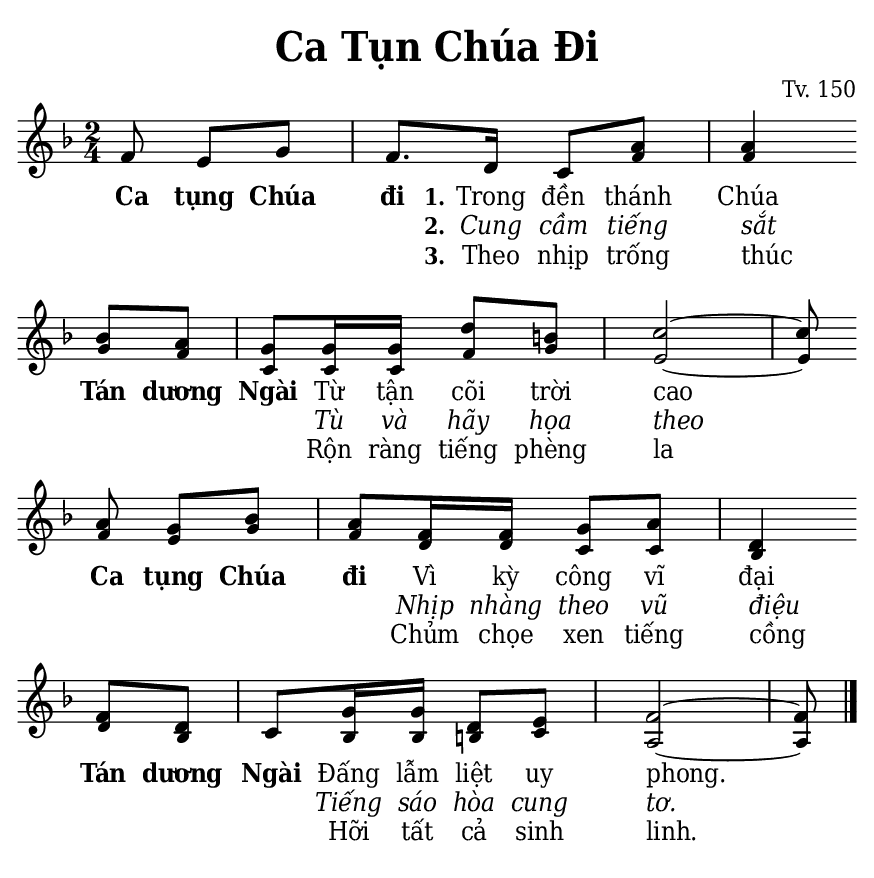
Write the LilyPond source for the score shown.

% Cài đặt chung\
\version "2.22.1"
\include "english.ly"

\header {
  title = \markup { \fontsize #1 "Ca Tụn Chúa Đi" }
  composer = "Tv. 150"
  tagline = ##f
}

% Nhạc phiên khúc
nhacPhienKhucSop = \relative c' {
  \partial 4. f8 e g |
  f8. d16 c8 a' |
  a4 \bar "" \break
  
  bf8 a |
  g g16 g d'8 b! |
  c2 ~ |
  c8 \bar "" \break
  a g bf |
  a f16 f g8 a |
  d,4 \bar "" \break
  
  f8 d |
  c g'16 g d8 e |
  f2 ~ |
  f8 \bar "|."
}

nhacPhienKhucAlto = \relative c' {
  f8 e g |
  f8. d16 c8 f |
  f4 g8 f |
  c c16 c f8 g |
  e2 ~ |
  e8 f e g |
  f d16 d c8 c |
  bf4 d8 bf |
  c bf16 bf b!8 c |
  a2 ~ |
  a8
}

% Lời phiên khúc
loiPhienKhucSop = \lyrics {
  <<
    {
      \override Lyrics.LyricText.font-series = #'bold
      Ca tụng Chúa đi
      \revert Lyrics.LyricText.font-series
      \set stanza = "1."
      Trong đền thánh Chúa
      \override Lyrics.LyricText.font-series = #'bold
      Tán dương Ngài
      \revert Lyrics.LyricText.font-series
      Từ tận cõi trời cao
      \override Lyrics.LyricText.font-series = #'bold
      Ca tụng Chúa đi
      \revert Lyrics.LyricText.font-series
      Vì kỳ công vĩ đại
      \override Lyrics.LyricText.font-series = #'bold
      Tán dương Ngài
      \revert Lyrics.LyricText.font-series
      Đấng lẫm liệt uy phong.
    }
    \new Lyrics {
	    \set associatedVoice = "beSop"
	    \repeat unfold 4 { _ }
	    \set stanza = "2."
      \override Lyrics.LyricText.font-shape = #'italic
	    Cung cầm tiếng sắt
	    \repeat unfold 3 { _ }
	    Tù và hãy họa theo
	    \repeat unfold 4 { _ }
	    Nhịp nhàng theo vũ điệu
	    \repeat unfold 3 { _ }
	    Tiếng sáo hòa cung tơ.
    }
    \new Lyrics {
	    \set associatedVoice = "beSop"
	    \repeat unfold 4 { _ }
	    \set stanza = "3."
	    Theo nhịp trống thúc
	    \repeat unfold 3 { _ }
	    Rộn ràng tiếng phèng la
	    \repeat unfold 4 { _ }
	    Chủm chọe xen tiếng cồng
	    \repeat unfold 3 { _ }
	    Hỡi tất cả sinh linh.
    }
  >>
}

% Dàn trang
\paper {
  #(set-paper-size "a5")
  top-margin = 3\mm
  bottom-margin = 3\mm
  left-margin = 3\mm
  right-margin = 3\mm
  indent = #0
  #(define fonts
	 (make-pango-font-tree "Deja Vu Serif Condensed"
	 		       "Deja Vu Serif Condensed"
			       "Deja Vu Serif Condensed"
			       (/ 20 20)))
  print-page-number = ##f
  system-system-spacing = #'((basic-distance . 0.1) (padding . 3))
}

TongNhip = {
  \key f \major \time 2/4
  \set Timing.beamExceptions = #'()
  \set Timing.baseMoment = #(ly:make-moment 1/4)
}

% Đổi kích thước nốt cho bè phụ
notBePhu =
#(define-music-function (font-size music) (number? ly:music?)
   (for-some-music
     (lambda (m)
       (if (music-is-of-type? m 'rhythmic-event)
           (begin
             (set! (ly:music-property m 'tweaks)
                   (cons `(font-size . ,font-size)
                         (ly:music-property m 'tweaks)))
             #t)
           #f))
     music)
   music)

\score {
  \new ChoirStaff <<
    \new Staff \with {
        \consists "Merge_rests_engraver"
        printPartCombineTexts = ##f
      }
      <<
      \new Voice \TongNhip \partCombine 
        \nhacPhienKhucSop
        \notBePhu -1 { \nhacPhienKhucAlto }
      \new NullVoice = beSop \nhacPhienKhucSop
      \new Lyrics \lyricsto beSop \loiPhienKhucSop
      >>
  >>
  \layout {
    \override Lyrics.LyricSpace.minimum-distance = #1.5
    \override Score.BarNumber.break-visibility = ##(#f #f #f)
    \override Score.SpacingSpanner.uniform-stretching = ##t
  } 
}
